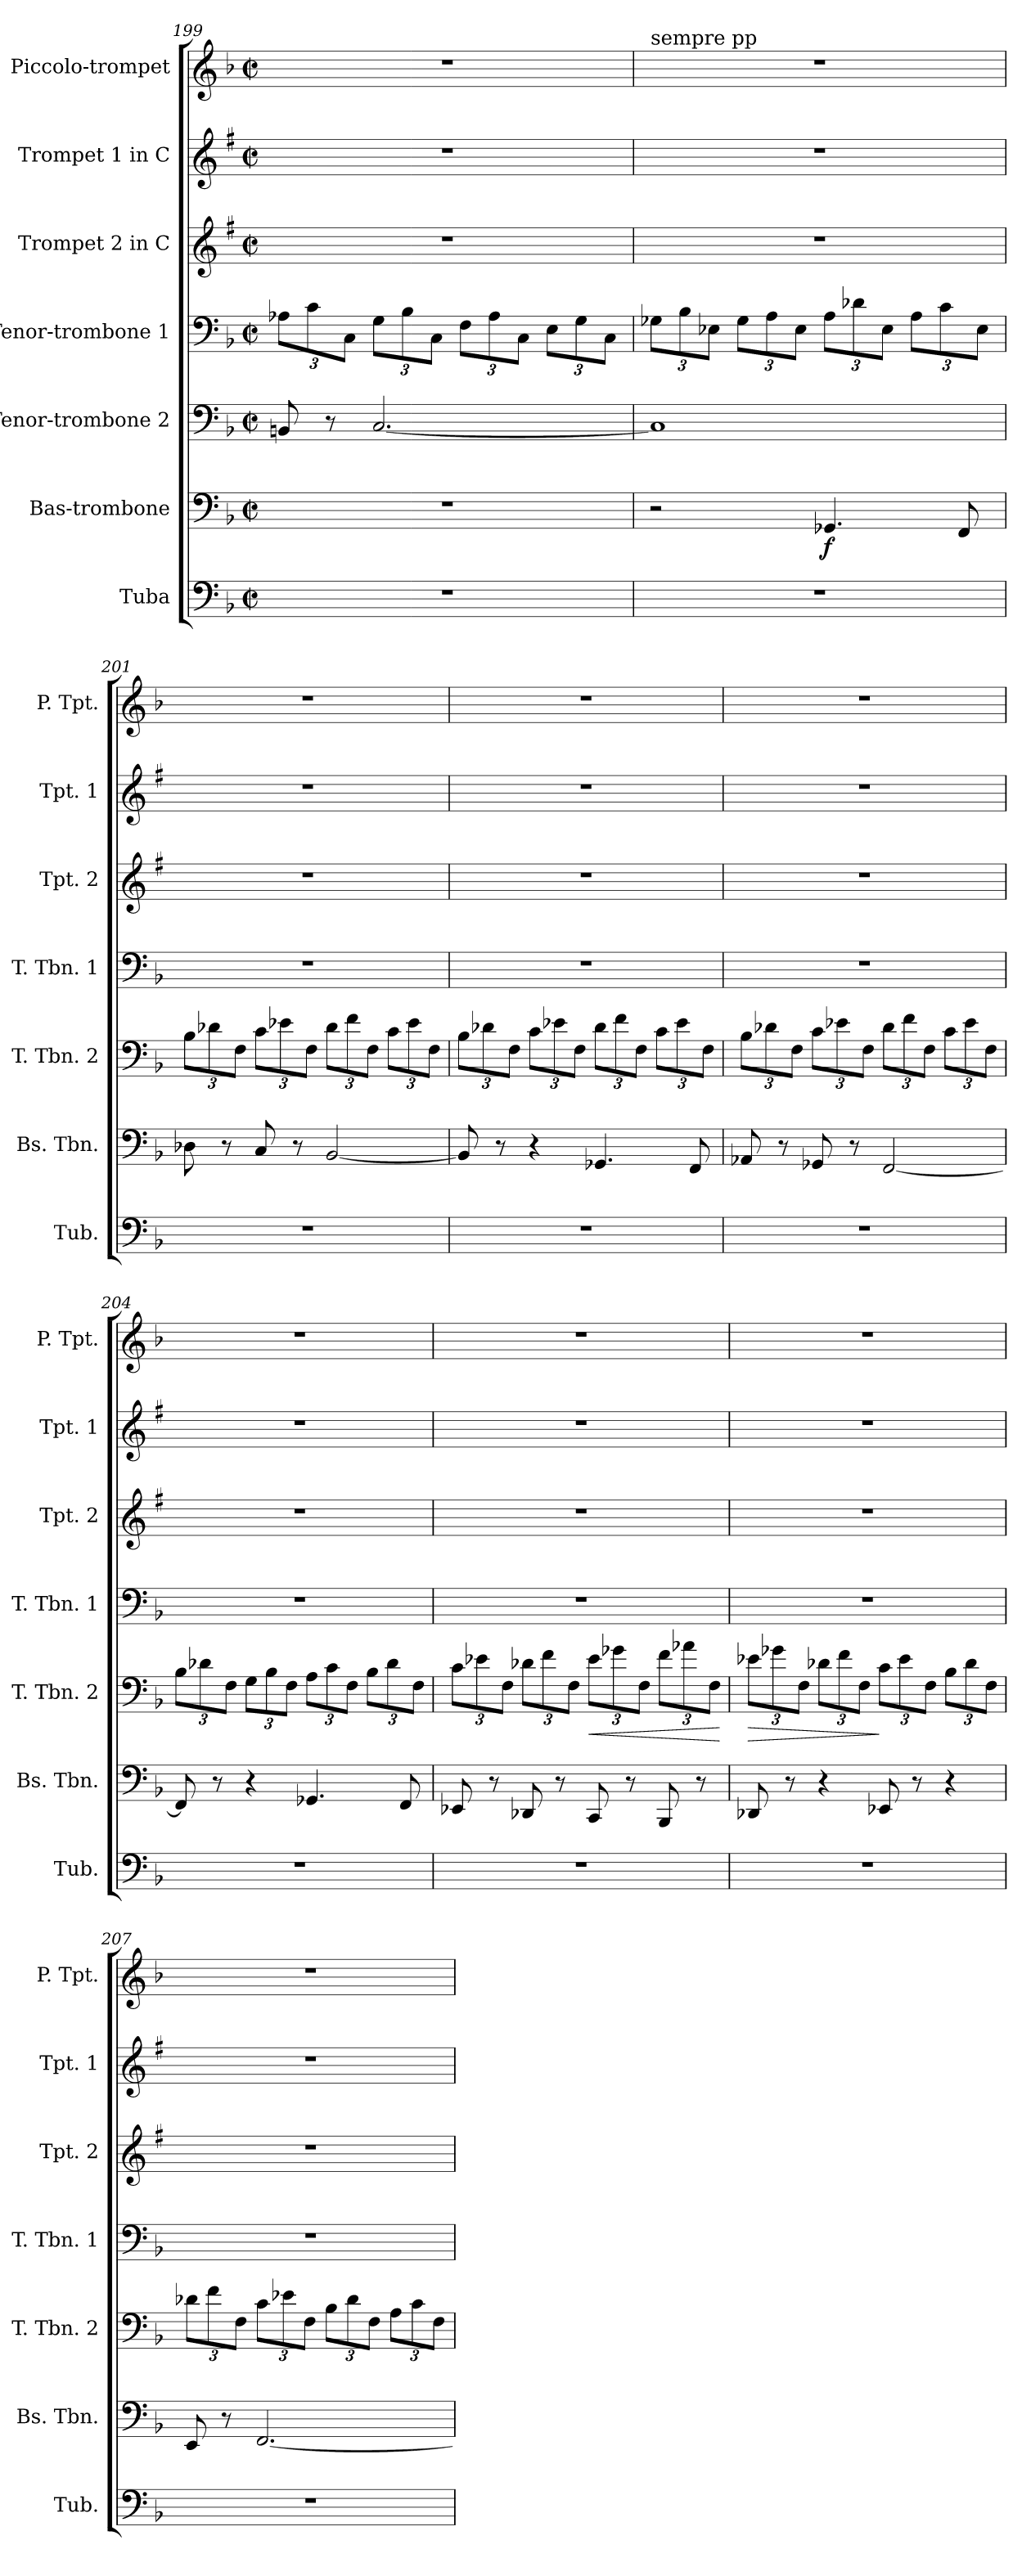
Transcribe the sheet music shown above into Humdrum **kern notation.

**kern	**kern	**dynam	**kern	**dynam	**kern	**kern	**kern	**kern
*part7	*part6	*part6	*part5	*part5	*part4	*part3	*part2	*part1
*staff7	*staff6	*staff6	*staff5	*staff5	*staff4	*staff3	*staff2	*staff1
*I"Tuba	*I"Bas-trombone	*	*I"Tenor-trombone 2	*	*I"Tenor-trombone 1	*I"Trompet 2 in C	*I"Trompet 1 in C	*I"Piccolo-trompet
*I'Tub.	*I'Bs. Tbn.	*	*I'T. Tbn. 2	*	*I'T. Tbn. 1	*I'Tpt. 2	*I'Tpt. 1	*I'P. Tpt.
!!LO:PB:g=z
*clefF4	*clefF4	*	*clefF4	*	*clefF4	*clefG2	*clefG2	*clefG2
*	*	*	*	*	*	*ITrd1c2	*ITrd1c2	*ITrd-6c-10
*k[b-]	*k[b-]	*	*k[b-]	*	*k[b-]	*k[b-]	*k[b-]	*k[b-e-a-]
*M2/2	*M2/2	*	*M2/2	*	*M2/2	*M2/2	*M2/2	*M2/2
*met(c|)	*met(c|)	*	*met(c|)	*	*met(c|)	*met(c|)	*met(c|)	*met(c|)
*	*	*	*	*	*Xbrackettup	*	*	*
=199	=199	=199	=199	=199	=199	=199	=199	=199
1r	1r	.	8BBn/	.	12A-X\L	1r	1r	1r
.	.	.	.	.	12c\	.	.	.
.	.	.	8r	.	.	.	.	.
.	.	.	.	.	12C\J	.	.	.
.	.	.	[2.C/	.	12G\L	.	.	.
.	.	.	.	.	12B-\	.	.	.
.	.	.	.	.	12C\J	.	.	.
.	.	.	.	.	12F\L	.	.	.
.	.	.	.	.	12A-\	.	.	.
.	.	.	.	.	12C\J	.	.	.
.	.	.	.	.	12E\L	.	.	.
.	.	.	.	.	12G\	.	.	.
.	.	.	.	.	12C\J	.	.	.
=200	=200	=200	=200	=200	=200	=200	=200	=200
!	!	!	!	!	!	!	!	!LO:TX:t=sempre pp
1r	2r	.	1C]	.	12G-X\L	1r	1r	1r
.	.	.	.	.	12B-\	.	.	.
.	.	.	.	.	12E-X\J	.	.	.
.	.	.	.	.	12G-\L	.	.	.
.	.	.	.	.	12A\	.	.	.
.	.	.	.	.	12E-\J	.	.	.
!	!	!LO:DY:b	!	!	!	!	!	!
.	4.GG-X/	f	.	.	12A\L	.	.	.
.	.	.	.	.	12d-X\	.	.	.
.	.	.	.	.	12E-\J	.	.	.
.	.	.	.	.	12A\L	.	.	.
.	.	.	.	.	12c\	.	.	.
.	8FF/	.	.	.	.	.	.	.
.	.	.	.	.	12E-\J	.	.	.
=201	=201	=201	=201	=201	=201	=201	=201	=201
*	*	*	*Xbrackettup	*	*	*	*	*
1r	8D-X\	.	12B-\L	.	1r	1r	1r	1r
.	.	.	12d-X\	.	.	.	.	.
.	8r	.	.	.	.	.	.	.
.	.	.	12F\J	.	.	.	.	.
.	8C/	.	12c\L	.	.	.	.	.
.	.	.	12e-X\	.	.	.	.	.
.	8r	.	.	.	.	.	.	.
.	.	.	12F\J	.	.	.	.	.
.	[2BB-/	.	12d-\L	.	.	.	.	.
.	.	.	12f\	.	.	.	.	.
.	.	.	12F\J	.	.	.	.	.
.	.	.	12c\L	.	.	.	.	.
.	.	.	12e-\	.	.	.	.	.
.	.	.	12F\J	.	.	.	.	.
=202	=202	=202	=202	=202	=202	=202	=202	=202
1r	8BB-/]	.	12B-\L	.	1r	1r	1r	1r
.	.	.	12d-X\	.	.	.	.	.
.	8r	.	.	.	.	.	.	.
.	.	.	12F\J	.	.	.	.	.
.	4r	.	12c\L	.	.	.	.	.
.	.	.	12e-X\	.	.	.	.	.
.	.	.	12F\J	.	.	.	.	.
.	4.GG-X/	.	12d-\L	.	.	.	.	.
.	.	.	12f\	.	.	.	.	.
.	.	.	12F\J	.	.	.	.	.
.	.	.	12c\L	.	.	.	.	.
.	.	.	12e-\	.	.	.	.	.
.	8FF/	.	.	.	.	.	.	.
.	.	.	12F\J	.	.	.	.	.
!!LO:PB:g=z
=203	=203	=203	=203	=203	=203	=203	=203	=203
1r	8AA-X/	.	12B-\L	.	1r	1r	1r	1r
.	.	.	12d-X\	.	.	.	.	.
.	8r	.	.	.	.	.	.	.
.	.	.	12F\J	.	.	.	.	.
.	8GG-X/	.	12c\L	.	.	.	.	.
.	.	.	12e-X\	.	.	.	.	.
.	8r	.	.	.	.	.	.	.
.	.	.	12F\J	.	.	.	.	.
.	[2FF/	.	12d-\L	.	.	.	.	.
.	.	.	12f\	.	.	.	.	.
.	.	.	12F\J	.	.	.	.	.
.	.	.	12c\L	.	.	.	.	.
.	.	.	12e-\	.	.	.	.	.
.	.	.	12F\J	.	.	.	.	.
=204	=204	=204	=204	=204	=204	=204	=204	=204
1r	8FF/]	.	12B-\L	.	1r	1r	1r	1r
.	.	.	12d-X\	.	.	.	.	.
.	8r	.	.	.	.	.	.	.
.	.	.	12F\J	.	.	.	.	.
.	4r	.	12G\L	.	.	.	.	.
.	.	.	12B-\	.	.	.	.	.
.	.	.	12F\J	.	.	.	.	.
.	4.GG-X/	.	12A\L	.	.	.	.	.
.	.	.	12c\	.	.	.	.	.
.	.	.	12F\J	.	.	.	.	.
.	.	.	12B-\L	.	.	.	.	.
.	.	.	12d-\	.	.	.	.	.
.	8FF/	.	.	.	.	.	.	.
.	.	.	12F\J	.	.	.	.	.
=205	=205	=205	=205	=205	=205	=205	=205	=205
1r	8EE-X/	.	12c\L	.	1r	1r	1r	1r
.	.	.	12e-X\	.	.	.	.	.
.	8r	.	.	.	.	.	.	.
.	.	.	12F\J	.	.	.	.	.
.	8DD-X/	.	12d-X\L	.	.	.	.	.
.	.	.	12f\	.	.	.	.	.
.	8r	.	.	.	.	.	.	.
.	.	.	12F\J	.	.	.	.	.
!	!	!	!	!LO:HP:b	!	!	!	!
.	8CC/	.	12e-\L	<	.	.	.	.
.	.	.	12g-X\	.	.	.	.	.
.	8r	.	.	.	.	.	.	.
.	.	.	12F\J	.	.	.	.	.
.	8BBB-/	.	12f\L	.	.	.	.	.
.	.	.	12a-X\	.	.	.	.	.
.	8r	.	.	.	.	.	.	.
.	.	.	12F\J	.	.	.	.	.
.	.	.	.	[	.	.	.	.
!!LO:PB:g=z
=206	=206	=206	=206	=206	=206	=206	=206	=206
!	!	!	!	!LO:HP:b	!	!	!	!
1r	8DD-X/	.	12e-X\L	>	1r	1r	1r	1r
.	.	.	12g-X\	.	.	.	.	.
.	8r	.	.	.	.	.	.	.
.	.	.	12F\J	.	.	.	.	.
.	4r	.	12d-X\L	.	.	.	.	.
.	.	.	12f\	.	.	.	.	.
.	.	.	12F\J	.	.	.	.	.
.	8EE-X/	.	12c\L	]	.	.	.	.
.	.	.	12e-\	.	.	.	.	.
.	8r	.	.	.	.	.	.	.
.	.	.	12F\J	.	.	.	.	.
.	4r	.	12B-\L	.	.	.	.	.
.	.	.	12d-\	.	.	.	.	.
.	.	.	12F\J	.	.	.	.	.
=207	=207	=207	=207	=207	=207	=207	=207	=207
1r	8EE/	.	12d-X\L	.	1r	1r	1r	1r
.	.	.	12f\	.	.	.	.	.
.	8r	.	.	.	.	.	.	.
.	.	.	12F\J	.	.	.	.	.
.	[2.FF/	.	12c\L	.	.	.	.	.
.	.	.	12e-X\	.	.	.	.	.
.	.	.	12F\J	.	.	.	.	.
.	.	.	12B-\L	.	.	.	.	.
.	.	.	12d-\	.	.	.	.	.
.	.	.	12F\J	.	.	.	.	.
.	.	.	12A\L	.	.	.	.	.
.	.	.	12c\	.	.	.	.	.
.	.	.	12F\J	.	.	.	.	.
=	=	=	=	=	=	=	=	=
*-	*-	*-	*-	*-	*-	*-	*-	*-
